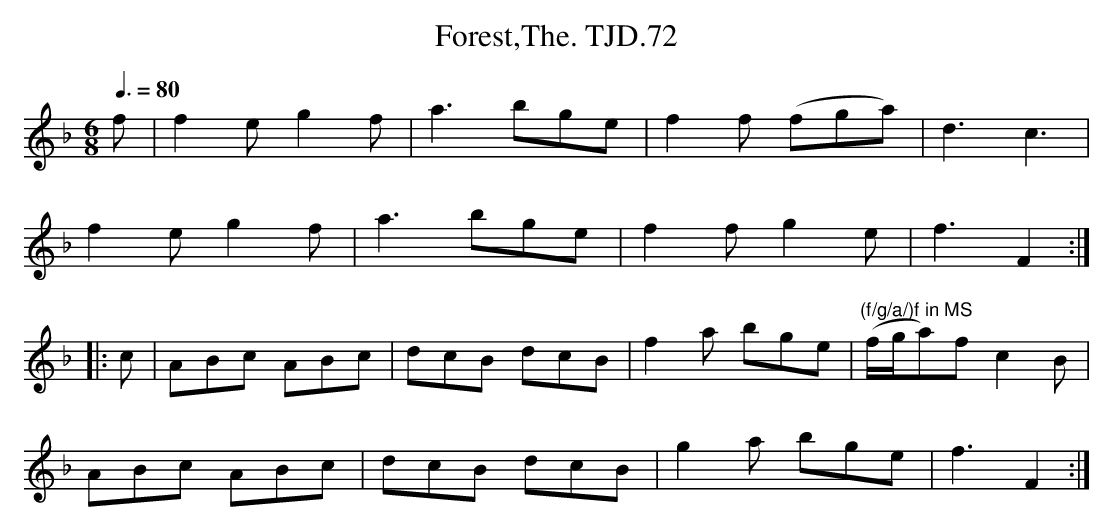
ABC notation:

X:1
T:Forest,The. TJD.72
M:6/8
L:1/8
Q:3/8=80
K:F major
f|f2eg2f|a3bge|f2f (fga)|d3c3|!
f2eg2f|a3bge|f2f g2e|f3F2:|!
|:c|ABc ABc|dcB dcB|f2a bge|"^(f/g/a/)f in MS"(f/g/a)f c2B|!
ABc ABc|dcB dcB|g2a bge|f3F2:|
